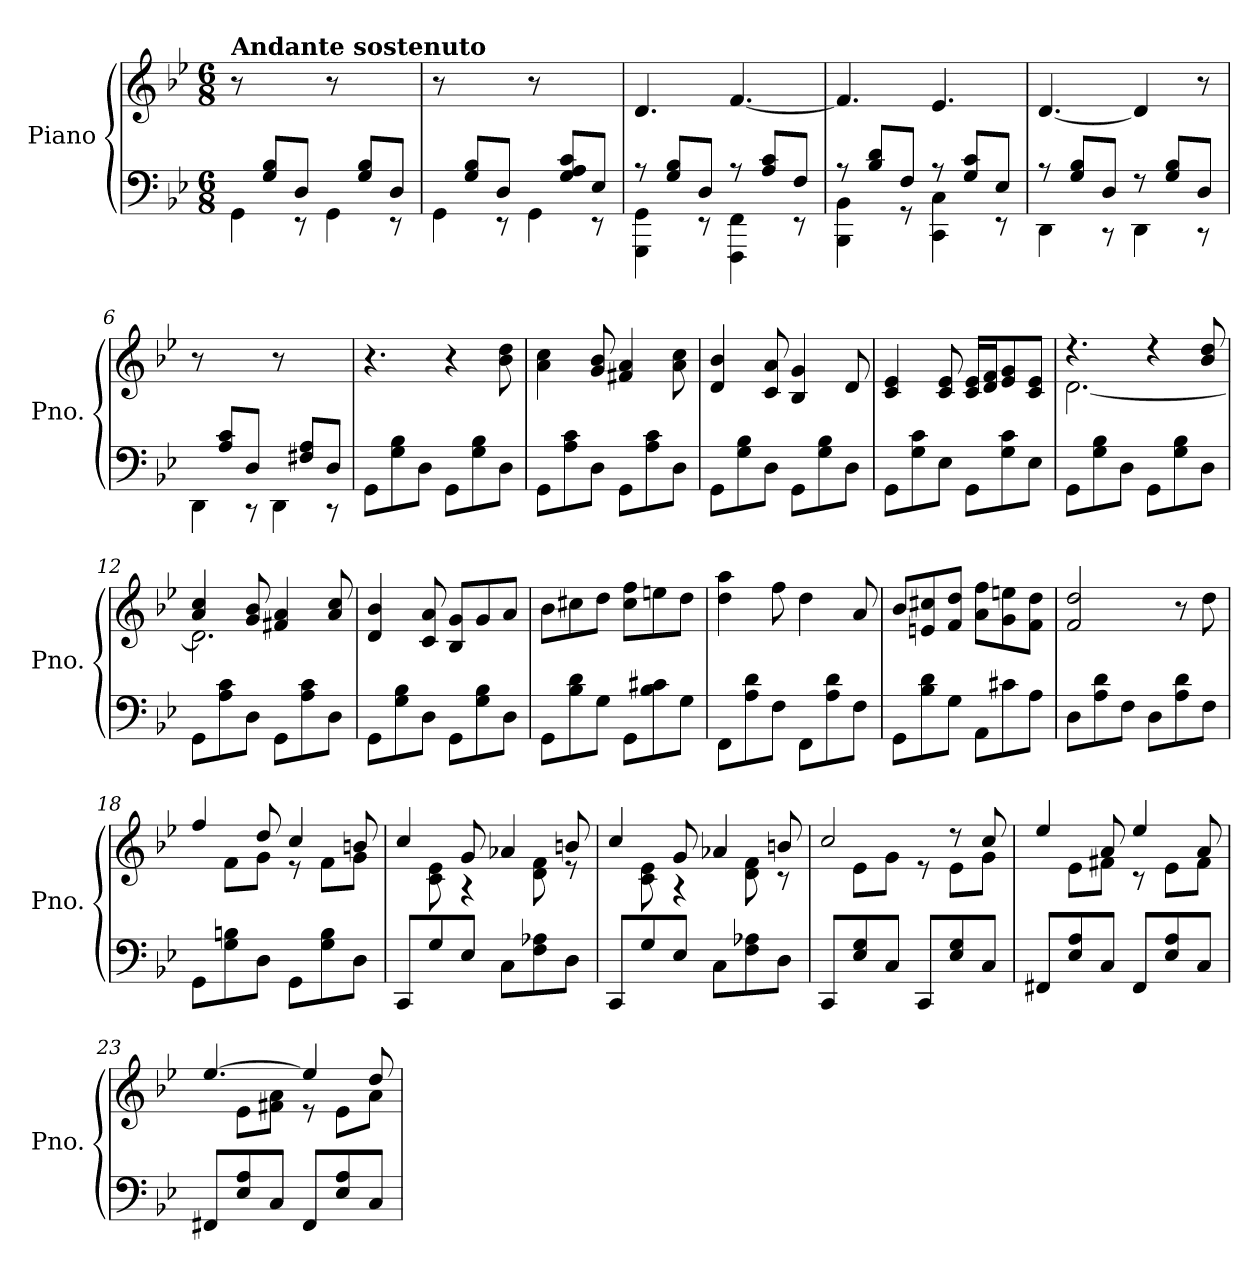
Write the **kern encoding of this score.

**kern	**kern
*part1	*part1
*staff2	*staff1
*I"Piano	*
*I'Pno.	*
*clefF4	*clefG2
*k[b-e-]	*k[b-e-]
*M6/8	*M6/8
=1	=1
*^	*
!	!	!LO:TX:a:B:t=Andante sostenuto
8ryy	4GG\	8r
8G/ 8B-/L	.	4ryy
8D/J	8r	.
8ryy	4GG\	8r
8G/ 8B-/L	.	4ryy
8D/J	8r	.
=2	=2	=2
8ryy	4GG\	8r
8G/ 8B-/L	.	4ryy
8D/J	8r	.
8ryy	4GG\	8r
8G/ 8A/ 8c/L	.	4ryy
8E-/J	8r	.
=3	=3	=3
8r	4GGG\ 4GG\	4.d/
8G/ 8B-/L	.	.
8D/J	8r	.
8r	4FFF\ 4FF\	[4.f/
8A/ 8c/L	.	.
8F/J	8r	.
=4	=4	=4
8r	4BBB-\ 4BB-\	4.f/]
8B-/ 8d/L	.	.
8F/J	8r	.
8r	4CC\ 4C\	4.e-/
8G/ 8c/L	.	.
8E-/J	8r	.
=5	=5	=5
8r	4DD\	[4.d/
8G/ 8B-/L	.	.
8D/J	8r	.
8r	4DD\	4d/]
8G/ 8B-/L	.	.
8D/J	8r	8r
=6	=6	=6
8ryy	4DD\	8r
8A/ 8c/L	.	4ryy
8D/J	8r	.
8ryy	4DD\	8r
8F#X/ 8A/L	.	4ryy
8D/J	8r	.
*v	*v	*
=7	=7
8GG\L	4.r
8G\ 8B-\	.
8D\J	.
8GG\L	4r
8G\ 8B-\	.
8D\J	8b-\ 8dd\
!!LO:LB:g=z
=8	=8
8GG\L	4a\ 4cc\
8A\ 8c\	.
8D\J	8g/ 8b-/
8GG\L	4f#X/ 4a/
8A\ 8c\	.
8D\J	8a\ 8cc\
=9	=9
8GG\L	4d/ 4b-/
8G\ 8B-\	.
8D\J	8c/ 8a/
8GG\L	4B-/ 4g/
8G\ 8B-\	.
8D\J	8d/
=10	=10
8GG\L	4c/ 4e-/
8G\ 8c\	.
8E-\J	8c/ 8e-/
8GG\L	16c/ 16e-/LL
.	16d/ 16f/J
8G\ 8c\	8e-/ 8g/
8E-\J	8c/ 8e-/J
=11	=11
*	*^
8GG\L	4.r	[2.d\
8G\ 8B-\	.	.
8D\J	.	.
8GG\L	4r	.
8G\ 8B-\	.	.
8D\J	8b-/ 8dd/	.
=12	=12	=12
8GG\L	4a/ 4cc/	2.d\]
8A\ 8c\	.	.
8D\J	8g/ 8b-/	.
8GG\L	4f#X/ 4a/	.
8A\ 8c\	.	.
8D\J	8a/ 8cc/	.
*	*v	*v
=13	=13
8GG\L	4d/ 4b-/
8G\ 8B-\	.
8D\J	8c/ 8a/
8GG\L	8B-/ 8g/L
8G\ 8B-\	8g/
8D\J	8a/J
!!LO:LB:g=z
=14	=14
8GG\L	8b-\L
8B-\ 8d\	8cc#X\
8G\J	8dd\J
8GG\L	8cc#\ 8ff\L
8B-\ 8c#X\	8een\
8G\J	8dd\J
=15	=15
8FF\L	4dd\ 4aa\
8A\ 8d\	.
8F\J	8ff\
8FF\L	4dd\
8A\ 8d\	.
8F\J	8a/
=16	=16
8GG\L	8b-/L
8B-\ 8d\	8en/ 8cc#X/
8G\J	8f/ 8dd/J
8AA\L	8a\ 8ff\L
8c#X\	8g\ 8een\
8A\J	8f\ 8dd\J
=17	=17
8D\L	2f/ 2dd/
8A\ 8d\	.
8F\J	.
8D\L	.
8A\ 8d\	8r
8F\J	8dd\
=18	=18
*	*^
8GG\L	4ff/	8ryy
8G\ 8Bn\	.	8f\L
8D\J	8dd/	8g\J
8GG\L	4cc/	8r
8G\ 8B\	.	8f\L
8D\J	8bn/	8g\J
=19	=19	=19
8CC/L	4cc/	8ryy
8G/	.	8c\ 8e-\
8E-/J	8g/	4r
8C\L	4a-X/	.
8F\ 8A-X\	.	8d\ 8f\
8D\J	8bn/	8r
!!LO:LB:g=z	!!
=20	=20	=20
8CC/L	4cc/	8ryy
8G/	.	8c\ 8e-\
8E-/J	8g/	4r
8C\L	4a-X/	.
8F\ 8A-X\	.	8d\ 8f\
8D\J	8bn/	8r
=21	=21	=21
8CC/L	2cc/	8ryy
8E-/ 8G/	.	8e-\L
8C/J	.	8g\J
8CC/L	.	8r
8E-/ 8G/	8r	8e-\L
8C/J	8cc/	8g\J
=22	=22	=22
8FF#X/L	4ee-/	8ryy
8E-/ 8A/	.	8e-\L
8C/J	8a/	8f#X\J
8FF#/L	4ee-/	8r
8E-/ 8A/	.	8e-\L
8C/J	8a/	8f#\J
=23	=23	=23
8FF#X/L	[4.ee-/	8ryy
8E-/ 8A/	.	8e-\L
8C/J	.	8f#X\ 8a\J
8FF#/L	4ee-/]	8r
8E-/ 8A/	.	8e-\L
8C/J	8dd/	8a\J
*	*v	*v
=	=
*-	*-
